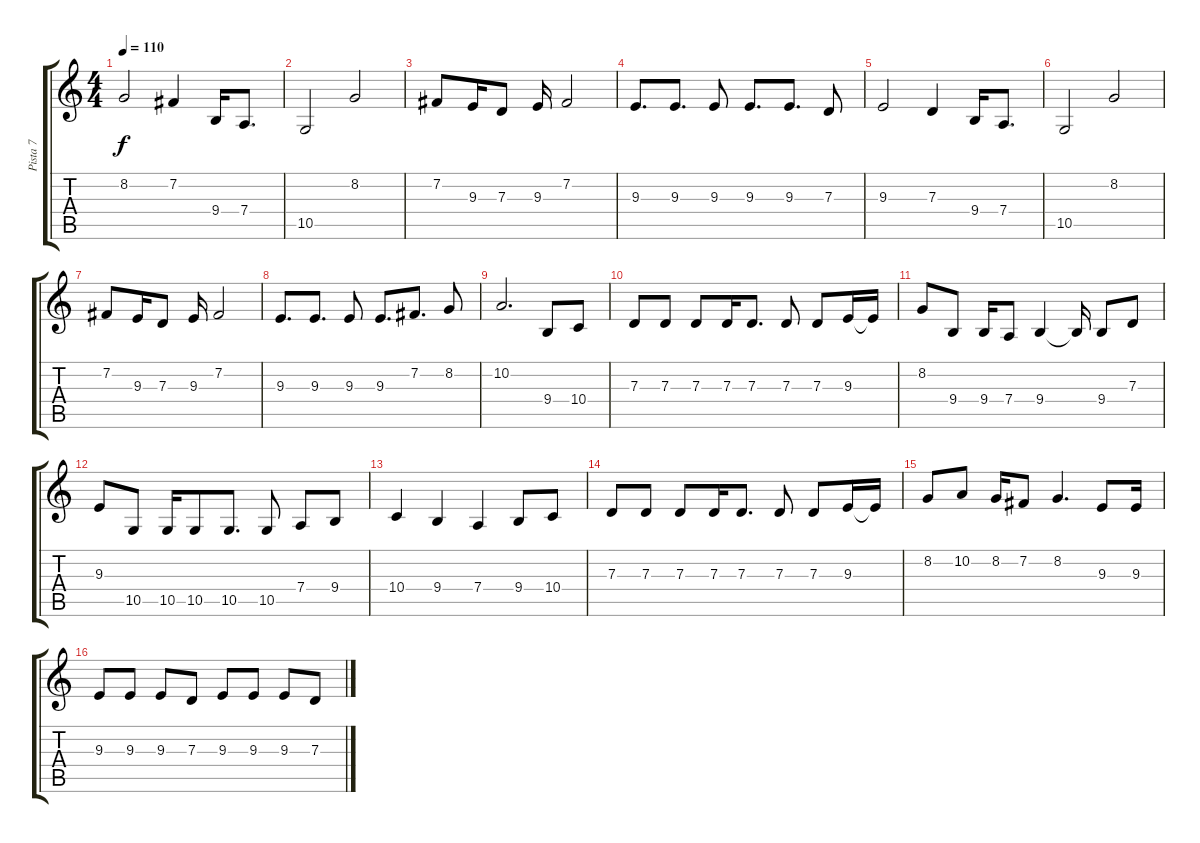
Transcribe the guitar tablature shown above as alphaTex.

\track ("Pista 7" "Pista 7") {instrument lead1square}
\staff {score tabs}
\tuning (E4 B3 G3 D3 A2 E2) {hide}
\ts (4 4)
\tempo 110
\clef g2
\ks c
8.2.2{dy f} 7.2.4 9.4.16 7.4.8{d} |
10.5.2 8.2.2 |
7.2.8 9.3.16 7.3.8 9.3.16 7.2.2 |
9.3.8{d} 9.3.8{d} 9.3.8 9.3.8{d} 9.3.8{d} 7.3.8 |
9.3.2 7.3.4 9.4.16 7.4.8{d} |
10.5.2 8.2.2 |
7.2.8 9.3.16 7.3.8 9.3.16 7.2.2 |
9.3.8{d} 9.3.8{d} 9.3.8 9.3.8{d} 7.2.8{d} 8.2.8 |
10.2.2{d} 9.4.8 10.4.8 |
7.3.8 7.3.8 7.3.8 7.3.16 7.3.8{d} 7.3.8 7.3.8 9.3.16 9.3{t}.16 |
8.2.8 9.4.8 9.4.16 7.4.8 9.4.4 9.4{t}.16 9.4.8 7.3.8 |
9.3.8 10.5.8 10.5.16 10.5.8 10.5.8{d} 10.5.8 7.4.8 9.4.8 |
10.4.4 9.4.4 7.4.4 9.4.8 10.4.8 |
7.3.8 7.3.8 7.3.8 7.3.16 7.3.8{d} 7.3.8 7.3.8 9.3.16 9.3{t}.16 |
8.2.8 10.2.8 8.2.16 7.2.8 8.2.4{d} 9.3.8 9.3.16 |
9.3.8 9.3.8 9.3.8 7.3.8 9.3.8 9.3.8 9.3.8 7.3.8
